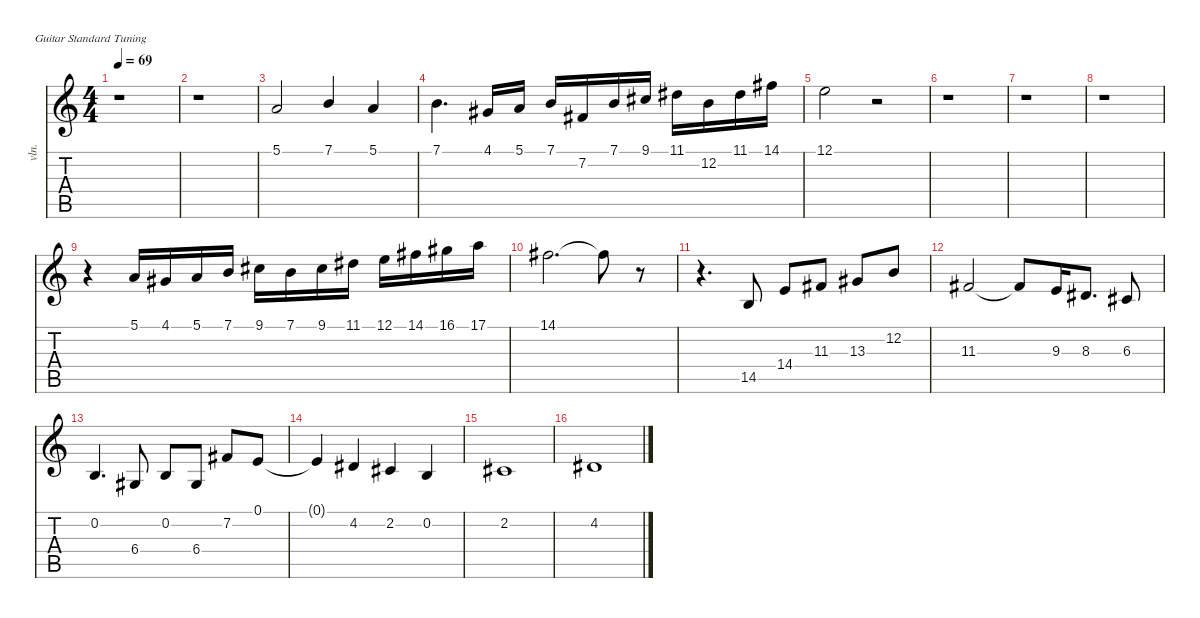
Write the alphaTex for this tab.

\defaultSystemsLayout 4
\hideDynamics
\bracketExtendMode nobrackets
\otherSystemsTrackNameOrientation horizontal
\track ("Track 3" "vln.") {instrument stringensemble2}
\staff {score tabs}
\tuning (E4 B3 G3 D3 A2 E2)
\ts (4 4)
\tempo 69
\clef g2
\ks c
r.1{dy mp beam Down} |
r.1{beam Down} |
5.1.2{dy mf beam Up} 7.1.4{dy f beam Up} 5.1.4{beam Up} |
7.1.4{d beam Down} 4.1{acc #}.16{dy mf beam Up} 5.1.16{beam Up} 7.1.16{beam Up} 7.2{acc #}.16{beam Up} 7.1.16{beam Up} 9.1{acc #}.16{dy f beam Up} 11.1{acc #}.16{beam Down} 12.2.16{beam Down} 11.1{acc #}.16{beam Down} 14.1{acc #}.16{beam Down} |
12.1.2{beam Down} r.2{beam Down} |
r.1{beam Down} |
r.1{beam Down} |
r.1{beam Down} |
r.4{instrument violin beam Down} 5.1.16{dy p beam Up} 4.1{acc #}.16{beam Up} 5.1.16{beam Up} 7.1.16{beam Up} 9.1{acc #}.16{dy mp beam Down} 7.1.16{beam Down} 9.1{acc #}.16{beam Down} 11.1{acc #}.16{beam Down} 12.1.16{dy mf beam Down} 14.1{acc #}.16{beam Down} 16.1{acc #}.16{beam Down} 17.1.16{beam Down} |
14.1{acc #}.2{d beam Down} 14.1{t acc #}.8{dy f beam Down} r.8{beam Down} |
r.4{d instrument stringensemble2 beam Down} 14.5.8{beam Up} 14.4.8{beam Up} 11.3{acc #}.8{dy mf beam Up} 13.3{acc #}.8{dy f beam Up} 12.2.8{beam Up} |
11.3{acc #}.2{beam Up} 11.3{t acc #}.8{beam Up} 9.3.16{beam Up} 8.3{acc #}.8{d beam Up} 6.3{acc #}.8{dy mf beam Up} |
0.2.4{d beam Up} 6.4{acc #}.8{beam Up} 0.2.8{dy f beam Up} 6.4{acc #}.8{beam Up} 7.2{acc #}.8{beam Up} 0.1.8{beam Up} |
0.1{t}.4{beam Up} 4.2{acc #}.4{beam Up} 2.2{acc #}.4{beam Up} 0.2.4{dy mf beam Up} |
2.2{acc #}.1{beam Up} |
4.2{acc #}.1{dy mp beam Up}
